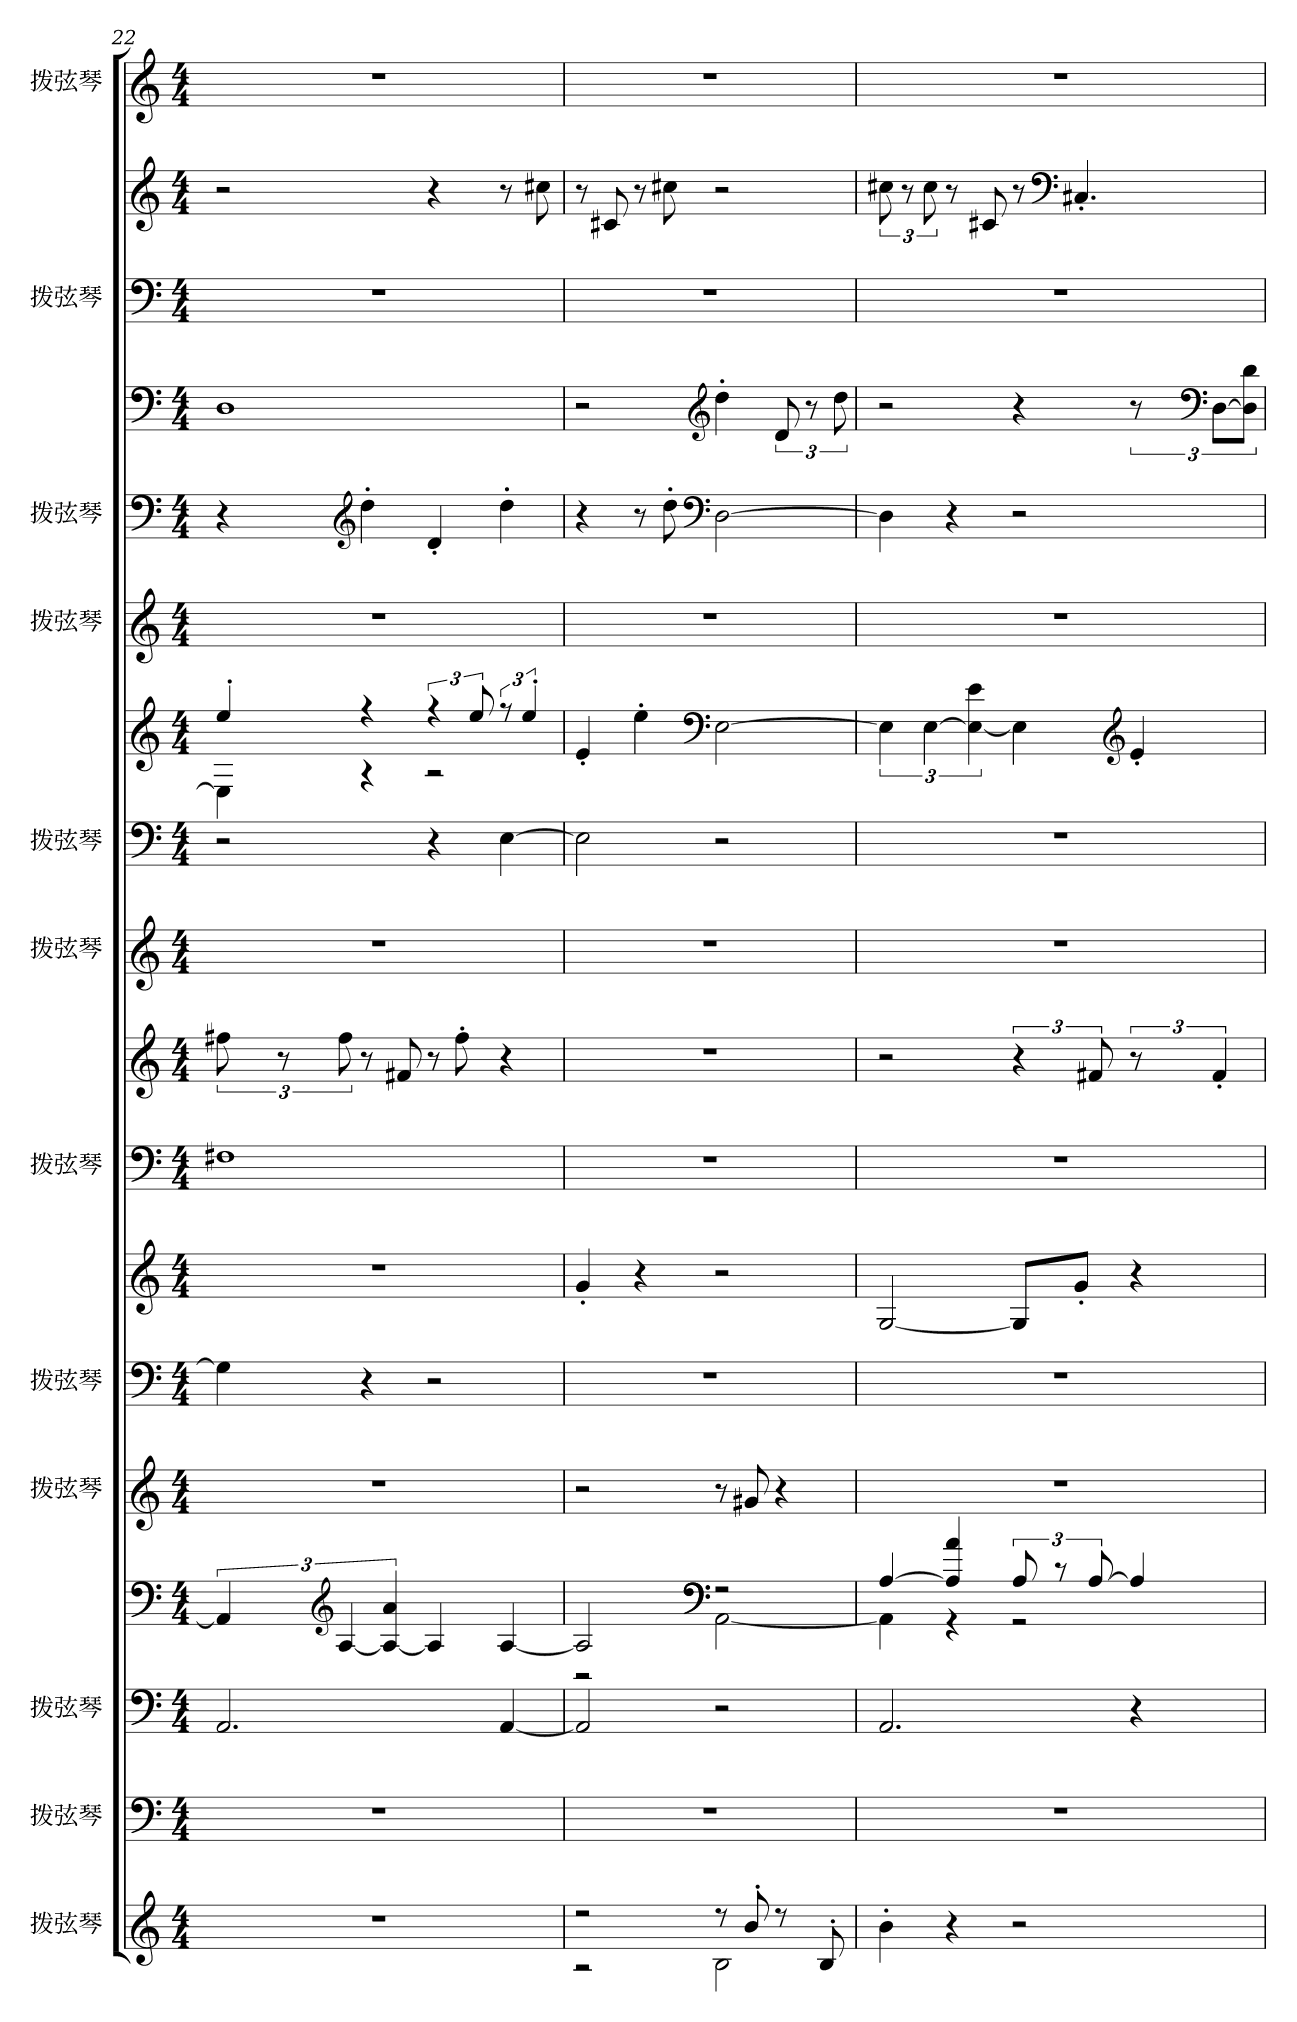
**kern	**kern	**kern	**kern	**kern	**kern	**kern	**kern	**kern	**kern	**kern	**kern	**kern	**kern	**kern	**kern	**kern	**kern
*part12	*part11	*part10	*part10	*part9	*part8	*part8	*part7	*part7	*part6	*part5	*part5	*part4	*part3	*part3	*part2	*part2	*part1
*staff18	*staff17	*staff16	*staff15	*staff14	*staff13	*staff12	*staff11	*staff10	*staff9	*staff8	*staff7	*staff6	*staff5	*staff4	*staff3	*staff2	*staff1
*I"拨弦琴	*I"拨弦琴	*I"拨弦琴	*	*I"拨弦琴	*I"拨弦琴	*	*I"拨弦琴	*	*I"拨弦琴	*I"拨弦琴	*	*I"拨弦琴	*I"拨弦琴	*	*I"拨弦琴	*	*I"拨弦琴
*clefG2	*clefF4	*clefF4	*clefF4	*clefG2	*clefF4	*clefG2	*clefF4	*clefG2	*clefG2	*clefF4	*clefG2	*clefG2	*clefF4	*clefF4	*clefF4	*clefG2	*clefG2
*k[]	*k[]	*k[]	*k[]	*k[]	*k[]	*k[]	*k[]	*k[]	*k[]	*k[]	*k[]	*k[]	*k[]	*k[]	*k[]	*k[]	*k[]
*M4/4	*M4/4	*M4/4	*M4/4	*M4/4	*M4/4	*M4/4	*M4/4	*M4/4	*M4/4	*M4/4	*M4/4	*M4/4	*M4/4	*M4/4	*M4/4	*M4/4	*M4/4
=22	=22	=22	=22	=22	=22	=22	=22	=22	=22	=22	=22	=22	=22	=22	=22	=22	=22
*	*	*	*	*	*	*	*	*	*	*	*^	*	*	*	*	*	*
1r	1r	2.AA/	6AA/]	1r	4G\]	1r	1F#X	12ff#X\	1r	2r	4ee'/	4E\]	1r	4r	1D	1r	2r	1r
.	.	.	.	.	.	.	.	12r	.	.	.	.	.	.	.	.	.	.
*	*	*	*clefG2	*	*	*	*	*	*	*	*	*	*	*	*	*	*	*
.	.	.	[6A/	.	.	.	.	12ff#\	.	.	.	.	.	.	.	.	.	.
*	*	*	*	*	*	*	*	*	*	*	*	*	*	*clefG2	*	*	*	*
.	.	.	.	.	4r	.	.	8r	.	.	4r	4r	.	4dd'\	.	.	.	.
.	.	.	6A/_ 6a/	.	.	.	.	.	.	.	.	.	.	.	.	.	.	.
.	.	.	.	.	.	.	.	8f#X/	.	.	.	.	.	.	.	.	.	.
.	.	.	4A/]	.	2r	.	.	8r	.	4r	6r	2r	.	4d'/	.	.	4r	.
.	.	.	.	.	.	.	.	8ff#'\	.	.	.	.	.	.	.	.	.	.
.	.	.	.	.	.	.	.	.	.	.	12ee/	.	.	.	.	.	.	.
.	.	[4AA/	[4A/	.	.	.	.	4r	.	[4E\	12r	.	.	4dd'\	.	.	8r	.
.	.	.	.	.	.	.	.	.	.	.	6ee'/	.	.	.	.	.	.	.
.	.	.	.	.	.	.	.	.	.	.	.	.	.	.	.	.	8cc#X\	.
*	*	*	*	*	*	*	*	*	*	*	*v	*v	*	*	*	*	*	*
=23	=23	=23	=23	=23	=23	=23	=23	=23	=23	=23	=23	=23	=23	=23	=23	=23	=23
*^	*	*	*^	*	*	*	*	*	*	*	*	*	*	*	*	*	*
2r	2r	1r	2AA/]	2A/]	2r	2r	1r	4g'/	1r	1r	1r	2E\]	4e'/	1r	4r	2r	1r	8r	1r
.	.	.	.	.	.	.	.	.	.	.	.	.	.	.	.	.	.	8c#X/	.
.	.	.	.	.	.	.	.	4r	.	.	.	.	4ee'\	.	8r	.	.	8r	.
.	.	.	.	.	.	.	.	.	.	.	.	.	.	.	8dd'\	.	.	8cc#X\	.
*	*	*	*	*clefF4	*	*	*	*	*	*	*	*	*clefF4	*	*clefF4	*clefG2	*	*	*
8r	2B\	.	2r	2r	[2AA\	8r	.	2r	.	.	.	2r	[2E\	.	[2D\	4dd'\	.	2r	.
8b'/	.	.	.	.	.	8g#X/	.	.	.	.	.	.	.	.	.	.	.	.	.
8r	.	.	.	.	.	4r	.	.	.	.	.	.	.	.	.	12d/	.	.	.
.	.	.	.	.	.	.	.	.	.	.	.	.	.	.	.	12r	.	.	.
8B'/	.	.	.	.	.	.	.	.	.	.	.	.	.	.	.	.	.	.	.
.	.	.	.	.	.	.	.	.	.	.	.	.	.	.	.	12dd\	.	.	.
*v	*v	*	*	*	*	*	*	*	*	*	*	*	*	*	*	*	*	*	*
!!LO:PB:g=z
=24	=24	=24	=24	=24	=24	=24	=24	=24	=24	=24	=24	=24	=24	=24	=24	=24	=24	=24
4b'\	1r	2.AA/	[4A/	4AA\]	1r	1r	[2G/	1r	2r	1r	1r	6E\]	1r	4D\]	2r	1r	12cc#X\	1r
.	.	.	.	.	.	.	.	.	.	.	.	.	.	.	.	.	12r	.
.	.	.	.	.	.	.	.	.	.	.	.	[6E\	.	.	.	.	12cc#\	.
4r	.	.	4A/] 4a/	4r	.	.	.	.	.	.	.	.	.	4r	.	.	8r	.
.	.	.	.	.	.	.	.	.	.	.	.	6E\_ 6e\	.	.	.	.	.	.
.	.	.	.	.	.	.	.	.	.	.	.	.	.	.	.	.	8c#X/	.
2r	.	.	12A/	2r	.	.	8G/L]	.	6r	.	.	4E\]	.	2r	4r	.	8r	.
.	.	.	12r	.	.	.	.	.	.	.	.	.	.	.	.	.	.	.
*	*	*	*	*	*	*	*	*	*	*	*	*	*	*	*	*	*clefF4	*
.	.	.	.	.	.	.	8g'/J	.	.	.	.	.	.	.	.	.	4.C#X'/	.
.	.	.	[12A/	.	.	.	.	.	12f#X/	.	.	.	.	.	.	.	.	.
*	*	*	*	*	*	*	*	*	*	*	*	*clefG2	*	*	*	*	*	*
.	.	4r	4A/]	.	.	.	4r	.	12r	.	.	4e'/	.	.	12r	.	.	.
*	*	*	*	*	*	*	*	*	*	*	*	*	*	*	*clefF4	*	*	*
.	.	.	.	.	.	.	.	.	6f#'/	.	.	.	.	.	[12D\L	.	.	.
.	.	.	.	.	.	.	.	.	.	.	.	.	.	.	12D\] 12d\J	.	.	.
*	*	*	*v	*v	*	*	*	*	*	*	*	*	*	*	*	*	*	*
=	=	=	=	=	=	=	=	=	=	=	=	=	=	=	=	=	=
*-	*-	*-	*-	*-	*-	*-	*-	*-	*-	*-	*-	*-	*-	*-	*-	*-	*-
